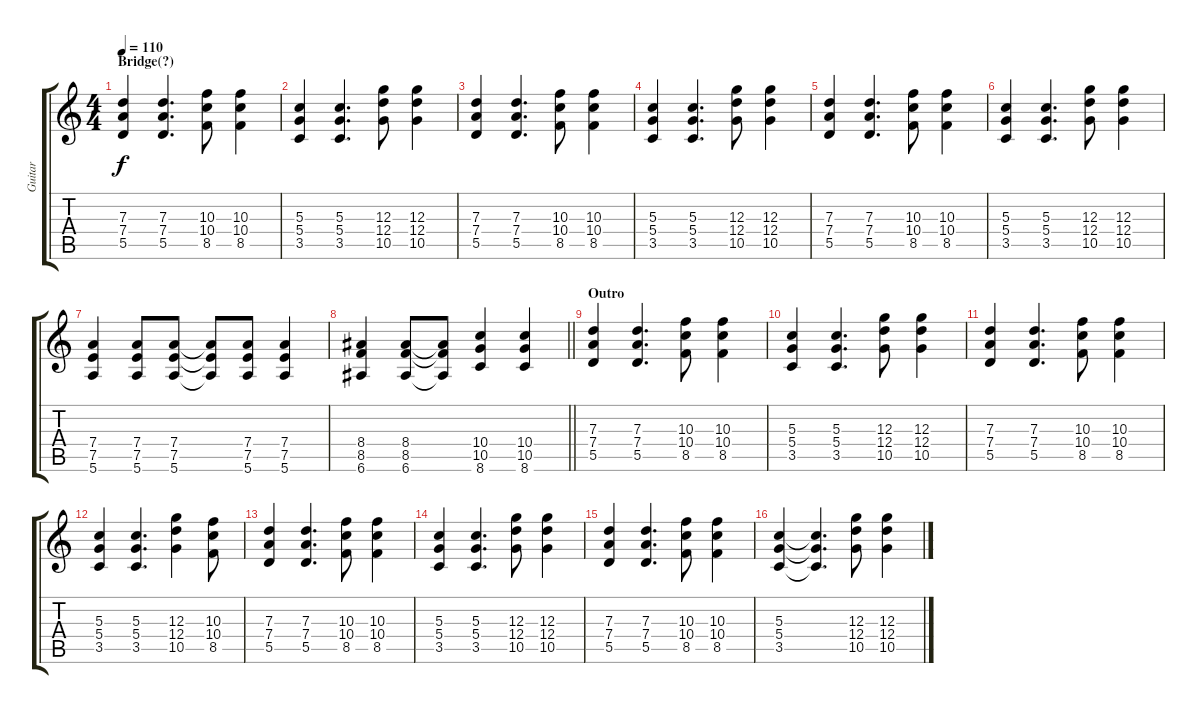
\track ("Guitar" "Guitar") {instrument acousticguitarsteel}
\staff {score tabs}
\tuning (E4 B3 G3 D3 A2 E2) {hide}
\ts (4 4)
\section ("" "Bridge(?)")
\tempo 110
\clef g2
\ks c
(7.3 7.4 5.5).4{dy f} (7.3 7.4 5.5).4{d} (10.3 10.4 8.5).8 (10.3 10.4 8.5).4 |
(5.3 5.4 3.5).4 (5.3 5.4 3.5).4{d} (12.3 12.4 10.5).8 (12.3 12.4 10.5).4 |
(7.3 7.4 5.5).4 (7.3 7.4 5.5).4{d} (10.3 10.4 8.5).8 (10.3 10.4 8.5).4 |
(5.3 5.4 3.5).4 (5.3 5.4 3.5).4{d} (12.3 12.4 10.5).8 (12.3 12.4 10.5).4 |
(7.3 7.4 5.5).4 (7.3 7.4 5.5).4{d} (10.3 10.4 8.5).8 (10.3 10.4 8.5).4 |
(5.3 5.4 3.5).4 (5.3 5.4 3.5).4{d} (12.3 12.4 10.5).8 (12.3 12.4 10.5).4 |
(7.4 7.5 5.6).4 (7.4 7.5 5.6).8 (7.4 7.5 5.6).8 (7.4{t} 7.5{t} 5.6{t}).8 (7.4 7.5 5.6).8 (7.4 7.5 5.6).4 |
\barLineRight lightlight
(8.4 8.5 6.6).4 (8.4 8.5 6.6).8 (8.4{t} 8.5{t} 6.6{t}).8 (10.4 10.5 8.6).4 (10.4 10.5 8.6).4 |
\section ("" "Outro")
(7.3 7.4 5.5).4 (7.3 7.4 5.5).4{d} (10.3 10.4 8.5).8 (10.3 10.4 8.5).4 |
(5.3 5.4 3.5).4 (5.3 5.4 3.5).4{d} (12.3 12.4 10.5).8 (12.3 12.4 10.5).4 |
(7.3 7.4 5.5).4 (7.3 7.4 5.5).4{d} (10.3 10.4 8.5).8 (10.3 10.4 8.5).4 |
(5.3 5.4 3.5).4 (5.3 5.4 3.5).4{d} (12.3 12.4 10.5).4 (10.3 10.4 8.5).8 |
(7.3 7.4 5.5).4 (7.3 7.4 5.5).4{d} (10.3 10.4 8.5).8 (10.3 10.4 8.5).4 |
(5.3 5.4 3.5).4 (5.3 5.4 3.5).4{d} (12.3 12.4 10.5).8 (12.3 12.4 10.5).4 |
(7.3 7.4 5.5).4 (7.3 7.4 5.5).4{d} (10.3 10.4 8.5).8 (10.3 10.4 8.5).4 |
(5.3 5.4 3.5).4 (5.3{t} 5.4{t} 3.5{t}).4{d} (12.3 12.4 10.5).8 (12.3 12.4 10.5).4
